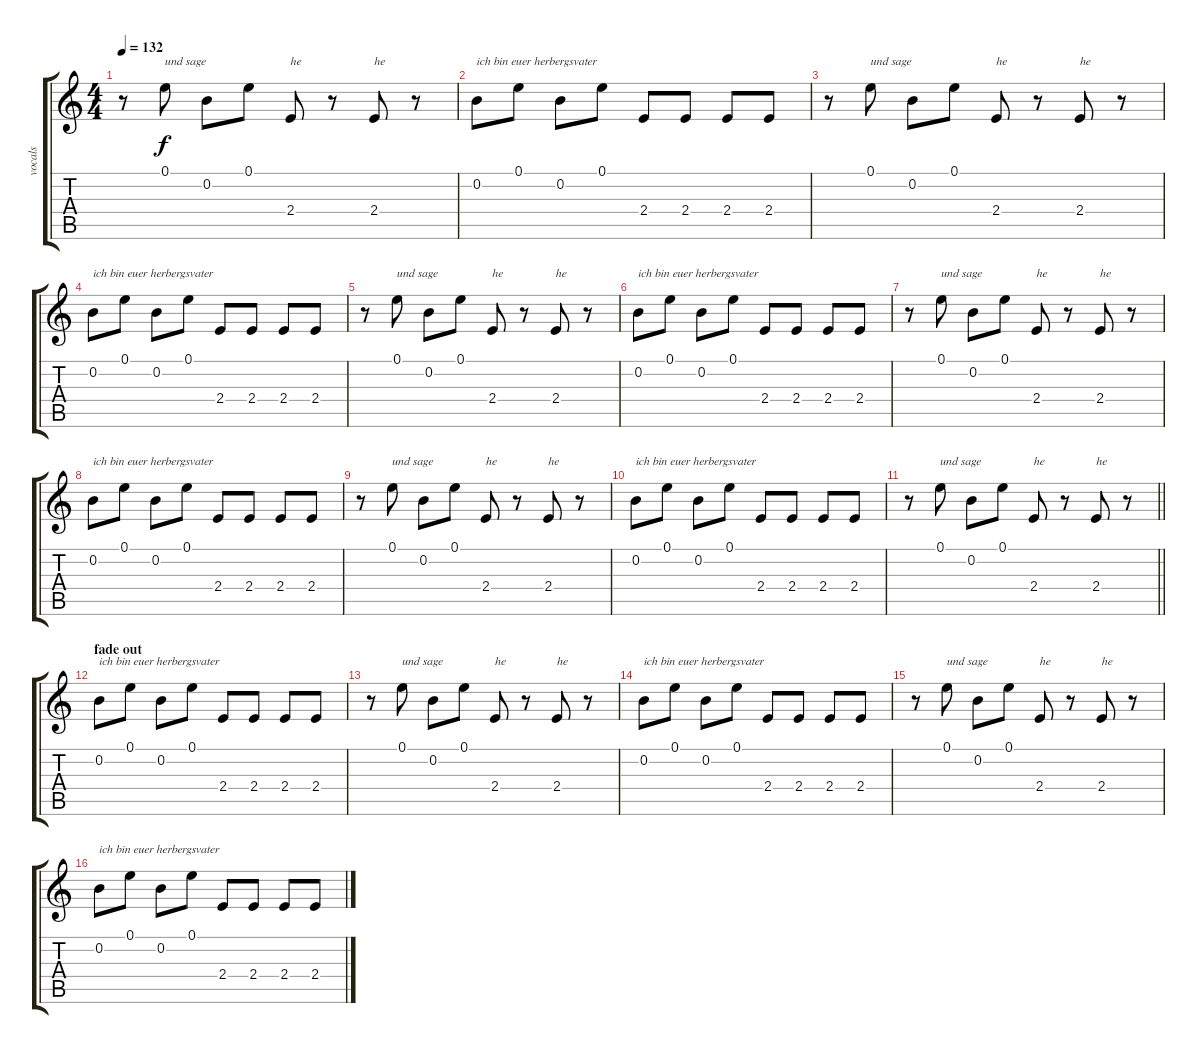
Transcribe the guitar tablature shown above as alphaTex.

\track ("vocals" "vocals") {instrument electricguitarjazz}
\staff {score tabs}
\tuning (E4 B3 G3 D3 A2 E2) {hide}
\ts (4 4)
\tempo 132
\clef g2
\ks c
r.8{dy f} 0.1.8{txt "und sage"} 0.2.8 0.1.8 2.4.8{txt "he"} r.8 2.4.8{txt "he"} r.8 |
0.2.8{txt "ich bin euer herbergsvater"} 0.1.8 0.2.8 0.1.8 2.4.8 2.4.8 2.4.8 2.4.8 |
r.8 0.1.8{txt "und sage"} 0.2.8 0.1.8 2.4.8{txt "he"} r.8 2.4.8{txt "he"} r.8 |
0.2.8{txt "ich bin euer herbergsvater"} 0.1.8 0.2.8 0.1.8 2.4.8 2.4.8 2.4.8 2.4.8 |
r.8 0.1.8{txt "und sage"} 0.2.8 0.1.8 2.4.8{txt "he"} r.8 2.4.8{txt "he"} r.8 |
0.2.8{txt "ich bin euer herbergsvater"} 0.1.8 0.2.8 0.1.8 2.4.8 2.4.8 2.4.8 2.4.8 |
r.8 0.1.8{txt "und sage"} 0.2.8 0.1.8 2.4.8{txt "he"} r.8 2.4.8{txt "he"} r.8 |
0.2.8{txt "ich bin euer herbergsvater"} 0.1.8 0.2.8 0.1.8 2.4.8 2.4.8 2.4.8 2.4.8 |
r.8 0.1.8{txt "und sage"} 0.2.8 0.1.8 2.4.8{txt "he"} r.8 2.4.8{txt "he"} r.8 |
0.2.8{txt "ich bin euer herbergsvater"} 0.1.8 0.2.8 0.1.8 2.4.8 2.4.8 2.4.8 2.4.8 |
\barLineRight lightlight
r.8 0.1.8{txt "und sage"} 0.2.8 0.1.8 2.4.8{txt "he"} r.8 2.4.8{txt "he"} r.8 |
\section ("" "fade out")
0.2.8{txt "ich bin euer herbergsvater"} 0.1.8 0.2.8 0.1.8 2.4.8 2.4.8 2.4.8 2.4.8 |
r.8 0.1.8{txt "und sage"} 0.2.8 0.1.8 2.4.8{txt "he"} r.8 2.4.8{txt "he"} r.8 |
0.2.8{txt "ich bin euer herbergsvater"} 0.1.8 0.2.8 0.1.8 2.4.8 2.4.8 2.4.8 2.4.8 |
r.8 0.1.8{txt "und sage"} 0.2.8 0.1.8 2.4.8{txt "he"} r.8 2.4.8{txt "he"} r.8 |
0.2.8{txt "ich bin euer herbergsvater"} 0.1.8 0.2.8 0.1.8 2.4.8 2.4.8 2.4.8 2.4.8
